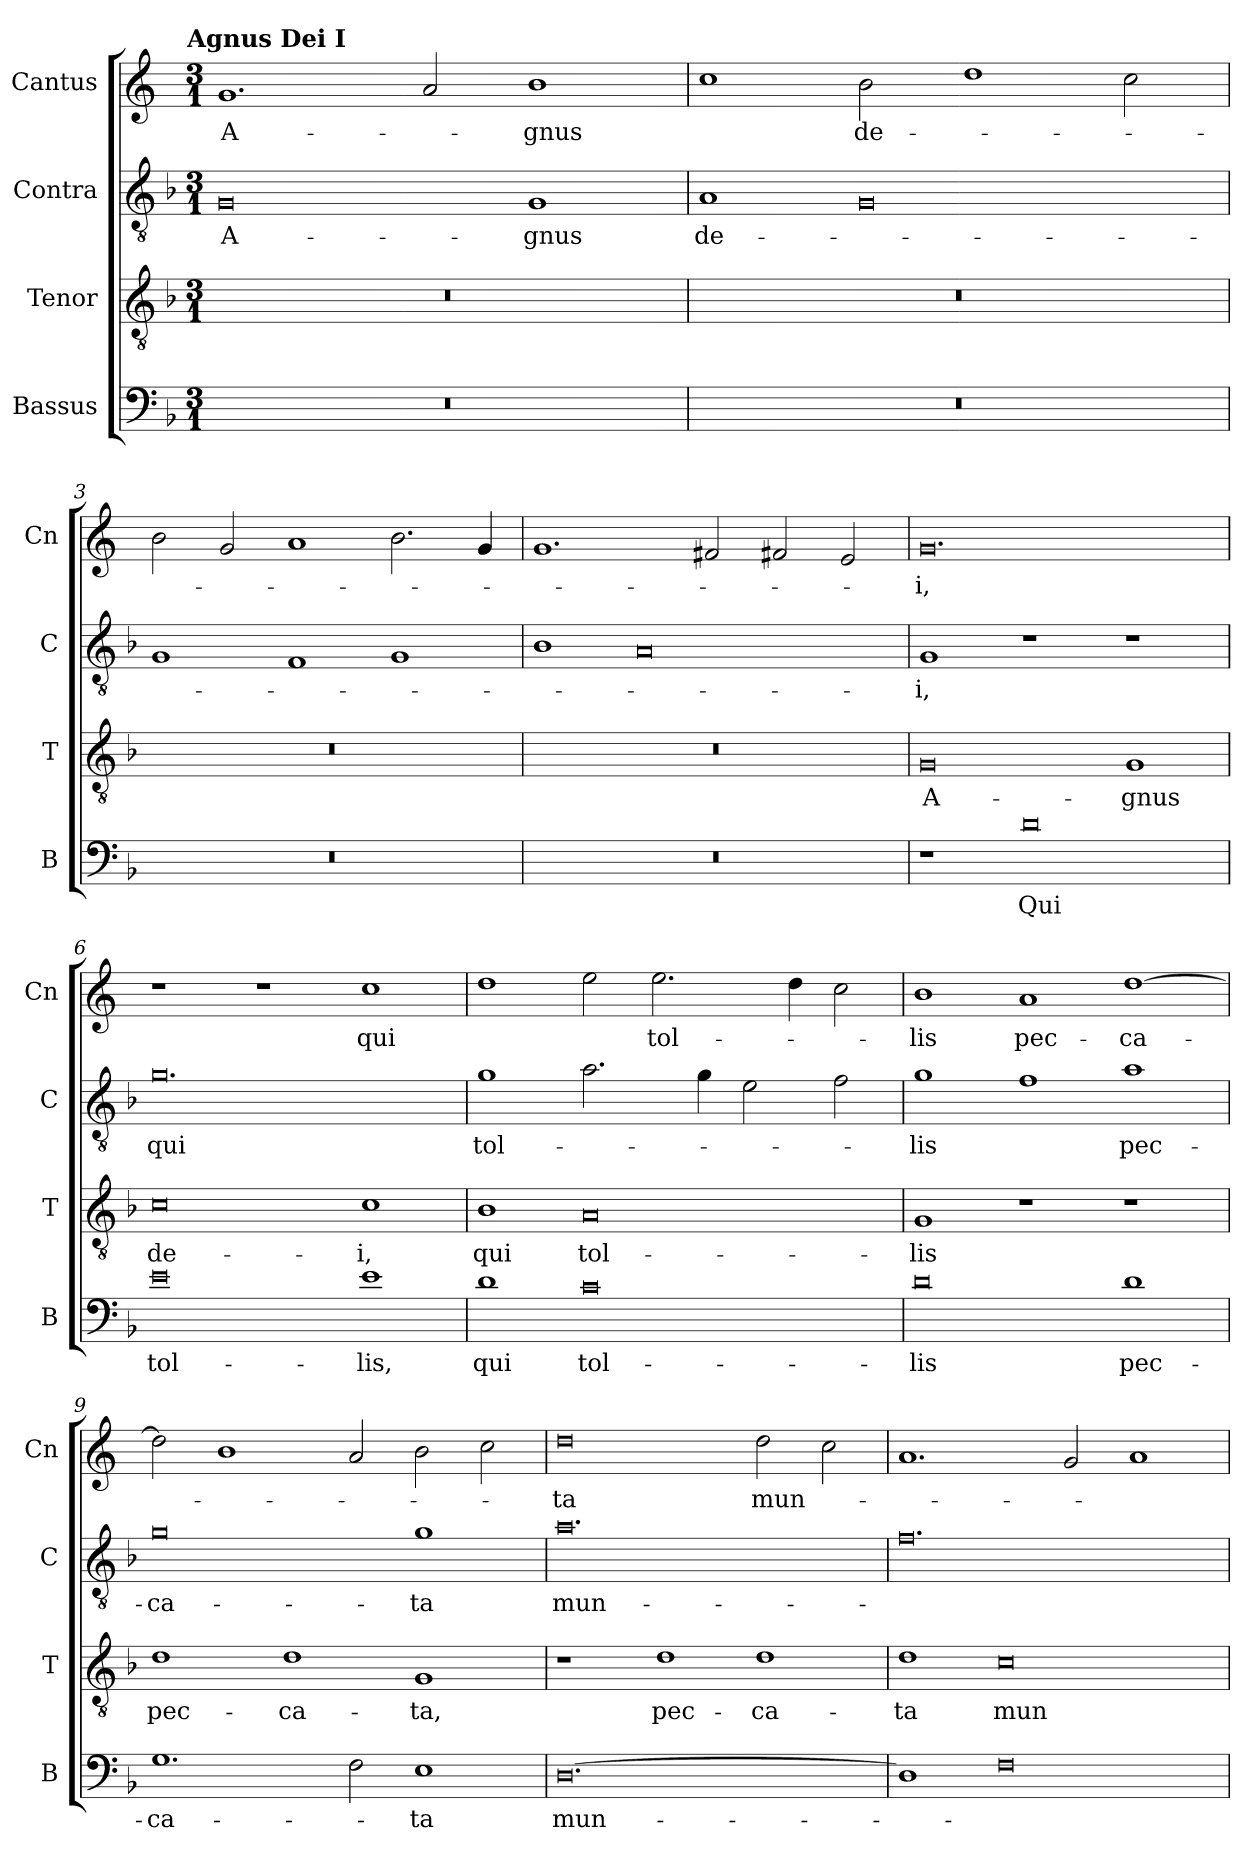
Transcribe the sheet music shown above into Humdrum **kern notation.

**kern	**text	**kern	**text	**kern	**text	**kern	**text
*part4	*part4	*part3	*part3	*part2	*part2	*part1	*part1
*staff4	*staff4	*staff3	*staff3	*staff2	*staff2	*staff1	*staff1
*I"Bassus	*	*I"Tenor	*	*I"Contra	*	*I"Cantus	*
*I'B	*	*I'T	*	*I'C	*	*I'Cn	*
*clefF4	*	*clefGv2	*	*clefGv2	*	*clefG2	*
*k[b-]	*	*k[b-]	*	*k[b-]	*	*k[]	*
!!LO:TX:omd:t=Agnus Dei I
*M3/1	*	*M3/1	*	*M3/1	*	*M3/1	*
*MM320	*	*MM320	*	*MM320	*	*MM320	*
=1	=1	=1	=1	=1	=1	=1	=1
0.r	.	0.r	.	0G	A-	1.g	A-
.	.	.	.	.	.	2a/	.
.	.	.	.	1G	-gnus	1b	-gnus
=2	=2	=2	=2	=2	=2	=2	=2
0.r	.	0.r	.	1A	de-	1cc	.
.	.	.	.	0G	.	2b\	de-
.	.	.	.	.	.	1dd	.
.	.	.	.	.	.	2cc\	.
=3	=3	=3	=3	=3	=3	=3	=3
0.r	.	0.r	.	1G	.	2b\	.
.	.	.	.	.	.	2g/	.
.	.	.	.	1F	.	1a	.
.	.	.	.	1G	.	2.b\	.
.	.	.	.	.	.	4g/	.
=4	=4	=4	=4	=4	=4	=4	=4
0.r	.	0.r	.	1B-	.	1.g	.
.	.	.	.	0A	.	.	.
.	.	.	.	.	.	2f#X/	.
.	.	.	.	.	.	2f#X/	.
.	.	.	.	.	.	2e/	.
=5	=5	=5	=5	=5	=5	=5	=5
1r	.	0G	A-	1G	-i,	0.g	-i,
0d	Qui	.	.	1r	.	.	.
.	.	1G	-gnus	1r	.	.	.
=6	=6	=6	=6	=6	=6	=6	=6
0e	tol-	0c	de-	0.g	qui	1r	.
.	.	.	.	.	.	1r	.
1e	-lis,	1c	-i,	.	.	1cc	qui
=7	=7	=7	=7	=7	=7	=7	=7
1d	qui	1B-	qui	1g	tol-	1dd	.
0c	tol-	0A	tol-	2.a\	.	2ee\	.
.	.	.	.	.	.	2.ee\	tol-
.	.	.	.	4g\	.	.	.
.	.	.	.	2e\	.	.	.
.	.	.	.	.	.	4dd\	.
.	.	.	.	2f\	.	2cc\	.
=8	=8	=8	=8	=8	=8	=8	=8
0d	-lis	1G	-lis	1g	-lis	1b	-lis
.	.	1r	.	1f	.	1a	pec-
1d	pec-	1r	.	1a	pec-	[1dd	-ca-
=9	=9	=9	=9	=9	=9	=9	=9
1.G	-ca-	1d	pec-	0g	-ca-	2dd\]	.
.	.	.	.	.	.	1b	.
.	.	1d	-ca-	.	.	.	.
2F\	.	.	.	.	.	2a/	.
1E	-ta	1G	-ta,	1g	-ta	2b\	.
.	.	.	.	.	.	2cc\	.
=10	=10	=10	=10	=10	=10	=10	=10
[0.D	mun-	1r	.	0.a	mun-	0dd	-ta
.	.	1d	pec-	.	.	.	.
.	.	1d	-ca-	.	.	2dd\	mun-
.	.	.	.	.	.	2cc\	.
=11	=11	=11	=11	=11	=11	=11	=11
1D]	.	1d	-ta	0.f	.	1.a	.
0F	.	0c	mun-	.	.	.	.
.	.	.	.	.	.	2g/	.
.	.	.	.	.	.	1a	.
=	=	=	=	=	=	=	=
*-	*-	*-	*-	*-	*-	*-	*-
